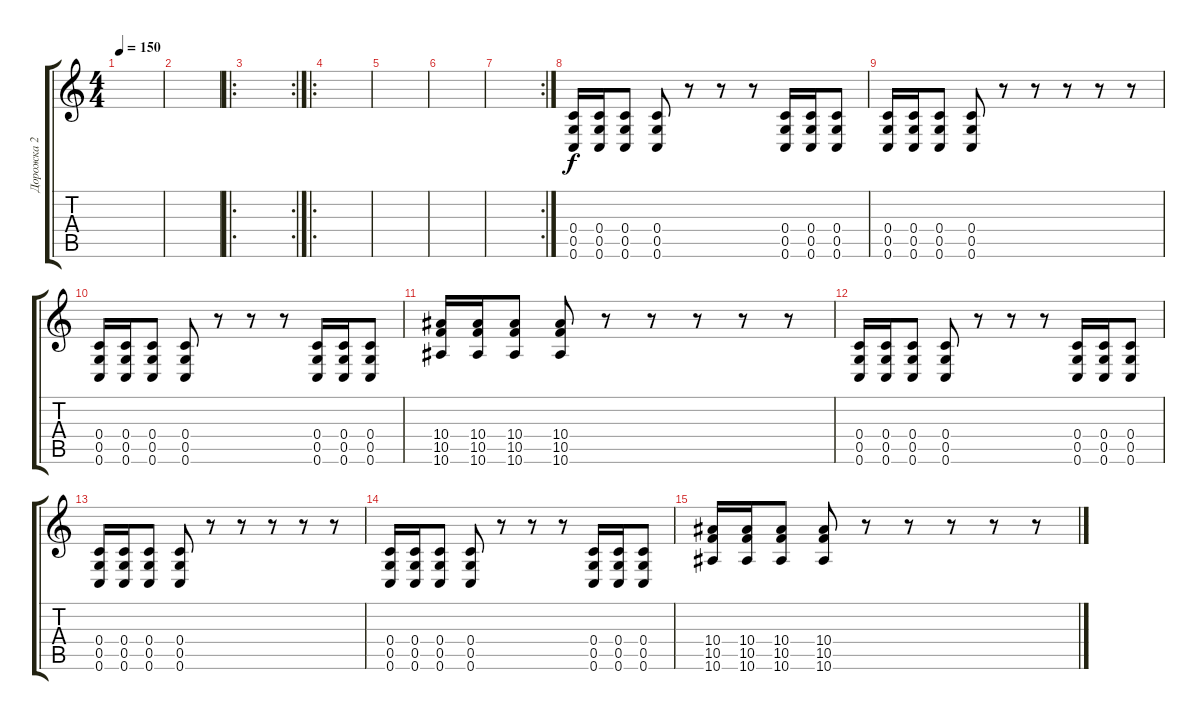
\track ("Дорожка 2" "Дорожка 2") {instrument distortionguitar}
\staff {score tabs}
\tuning (D4 A3 F3 C3 G2 C2) {hide}
\ts (4 4)
\tempo 150
\clef g2
\ks c
|
|
\ro
\rc 2
|
\ro
|
|
|
\rc 2
|
(0.4 0.5 0.6).16 (0.4 0.5 0.6).16 (0.4 0.5 0.6).8 (0.4 0.5 0.6).8 r.8 r.8 r.8 (0.4 0.5 0.6).16 (0.4 0.5 0.6).16 (0.4 0.5 0.6).8 |
(0.4 0.5 0.6).16 (0.4 0.5 0.6).16 (0.4 0.5 0.6).8 (0.4 0.5 0.6).8 r.8 r.8 r.8 r.8 r.8 |
(0.4 0.5 0.6).16 (0.4 0.5 0.6).16 (0.4 0.5 0.6).8 (0.4 0.5 0.6).8 r.8 r.8 r.8 (0.4 0.5 0.6).16 (0.4 0.5 0.6).16 (0.4 0.5 0.6).8 |
(10.4 10.5 10.6).16 (10.4 10.5 10.6).16 (10.4 10.5 10.6).8 (10.4 10.5 10.6).8 r.8 r.8 r.8 r.8 r.8 |
(0.4 0.5 0.6).16 (0.4 0.5 0.6).16 (0.4 0.5 0.6).8 (0.4 0.5 0.6).8 r.8 r.8 r.8 (0.4 0.5 0.6).16 (0.4 0.5 0.6).16 (0.4 0.5 0.6).8 |
(0.4 0.5 0.6).16 (0.4 0.5 0.6).16 (0.4 0.5 0.6).8 (0.4 0.5 0.6).8 r.8 r.8 r.8 r.8 r.8 |
(0.4 0.5 0.6).16 (0.4 0.5 0.6).16 (0.4 0.5 0.6).8 (0.4 0.5 0.6).8 r.8 r.8 r.8 (0.4 0.5 0.6).16 (0.4 0.5 0.6).16 (0.4 0.5 0.6).8 |
(10.4 10.5 10.6).16 (10.4 10.5 10.6).16 (10.4 10.5 10.6).8 (10.4 10.5 10.6).8 r.8 r.8 r.8 r.8 r.8
